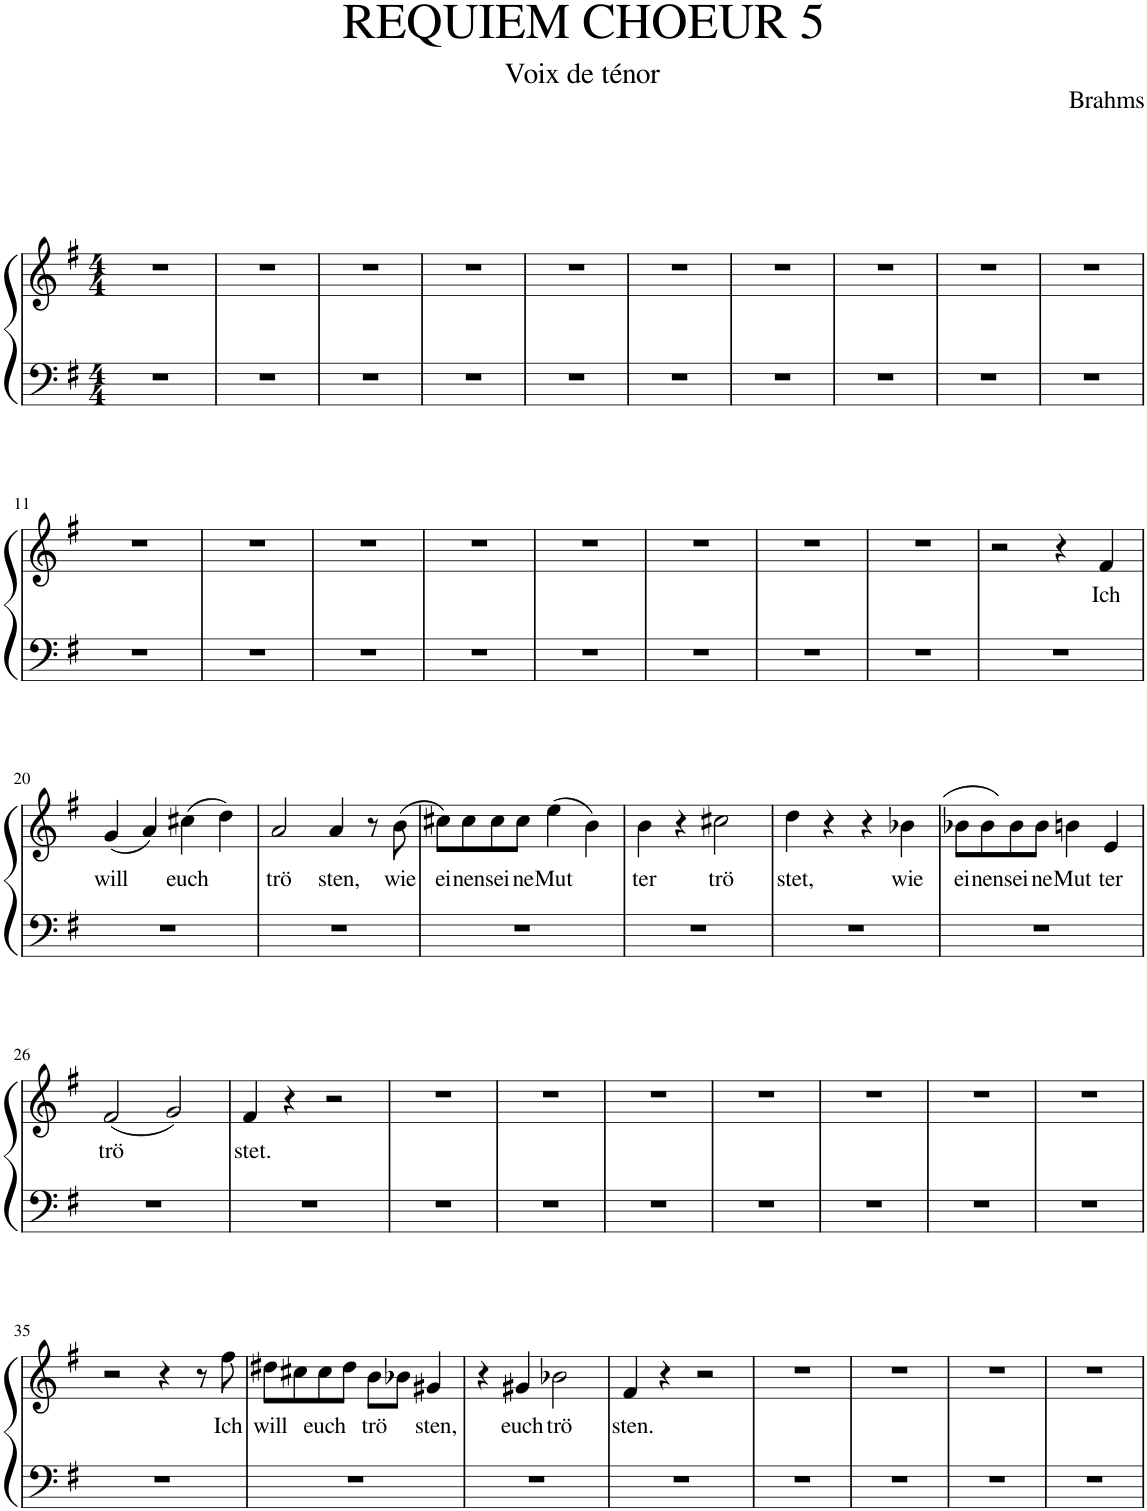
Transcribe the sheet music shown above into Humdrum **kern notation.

**kern	**kern	**text
*part1	*part1	*part1
*staff2	*staff1	*staff1
*I"Piano	*	*
*I'Pno.	*	*
*clefF4	*clefG2	*
*k[f#]	*k[f#]	*
*M4/4	*M4/4	*
=1	=1	=1
1r	1r	.
=2	=2	=2
1r	1r	.
=3	=3	=3
1r	1r	.
=4	=4	=4
1r	1r	.
=5	=5	=5
1r	1r	.
=6	=6	=6
1r	1r	.
=7	=7	=7
1r	1r	.
=8	=8	=8
1r	1r	.
=9	=9	=9
1r	1r	.
=10	=10	=10
1r	1r	.
!!LO:LB:g=z
=11	=11	=11
1r	1r	.
=12	=12	=12
1r	1r	.
=13	=13	=13
1r	1r	.
=14	=14	=14
1r	1r	.
=15	=15	=15
1r	1r	.
=16	=16	=16
1r	1r	.
=17	=17	=17
1r	1r	.
=18	=18	=18
1r	1r	.
=19	=19	=19
1r	2r	.
.	4r	.
!	!	!LO:LY:b
.	4f#/	Ich
!!LO:LB:g=z
=20	=20	=20
!	!	!LO:LY:b
1r	(4g/	will
.	4a/)	.
!	!	!LO:LY:b
.	(4cc#X\	euch
.	4dd\)	.
=21	=21	=21
!	!	!LO:LY:b
1r	2a/	trö
!	!	!LO:LY:b
.	4a/	sten,
.	8r	.
!	!	!LO:LY:b
.	(8b\	wie
=22	=22	=22
!	!	!LO:LY:b
1r	8cc#X\L)	ei
!	!	!LO:LY:b
.	8cc#\	nen
!	!	!LO:LY:b
.	8cc#\	sei
!	!	!LO:LY:b
.	8cc#\J	ne
!	!	!LO:LY:b
.	(4ee\	Mut
.	4b\)	.
=23	=23	=23
!	!	!LO:LY:b
1r	4b\	ter
.	4r	.
!	!	!LO:LY:b
.	2cc#X\	trö
=24	=24	=24
!	!	!LO:LY:b
1r	4dd\	stet,
.	4r	.
.	4r	.
!	!	!LO:LY:b
.	(4b-X\	wie
=25	=25	=25
!	!	!LO:LY:b
1r	8b-X\L)	ei
!	!	!LO:LY:b
.	8b-\	nen
!	!	!LO:LY:b
.	8b-\	sei
!	!	!LO:LY:b
.	8b-\J	ne
!	!	!LO:LY:b
.	4bn\	Mut
!	!	!LO:LY:b
.	4e/	ter
!!LO:LB:g=z
=26	=26	=26
!	!	!LO:LY:b
1r	(2f#/	trö
.	2g/)	.
=27	=27	=27
!	!	!LO:LY:b
1r	4f#/	stet.
.	4r	.
.	2r	.
=28	=28	=28
1r	1r	.
=29	=29	=29
1r	1r	.
=30	=30	=30
1r	1r	.
=31	=31	=31
1r	1r	.
=32	=32	=32
1r	1r	.
=33	=33	=33
1r	1r	.
=34	=34	=34
1r	1r	.
!!LO:LB:g=z
=35	=35	=35
1r	2r	.
.	4r	.
.	8r	.
!	!	!LO:LY:b
.	8ff#\	Ich
=36	=36	=36
!	!	!LO:LY:b
1r	8dd#X\L	will
.	8cc#X\	.
!	!	!LO:LY:b
.	8cc#\	euch
.	8dd#\J	.
!	!	!LO:LY:b
.	8b\L	trö
.	8b-X\J	.
!	!	!LO:LY:b
.	4g#X/	sten,
=37	=37	=37
1r	4r	.
!	!	!LO:LY:b
.	4g#X/	euch
!	!	!LO:LY:b
.	2b-X\	trö
=38	=38	=38
!	!	!LO:LY:b
1r	4f#/	sten.
.	4r	.
.	2r	.
=39	=39	=39
1r	1r	.
=40	=40	=40
1r	1r	.
=41	=41	=41
1r	1r	.
=42	=42	=42
1r	1r	.
=	=	=
*-	*-	*-
